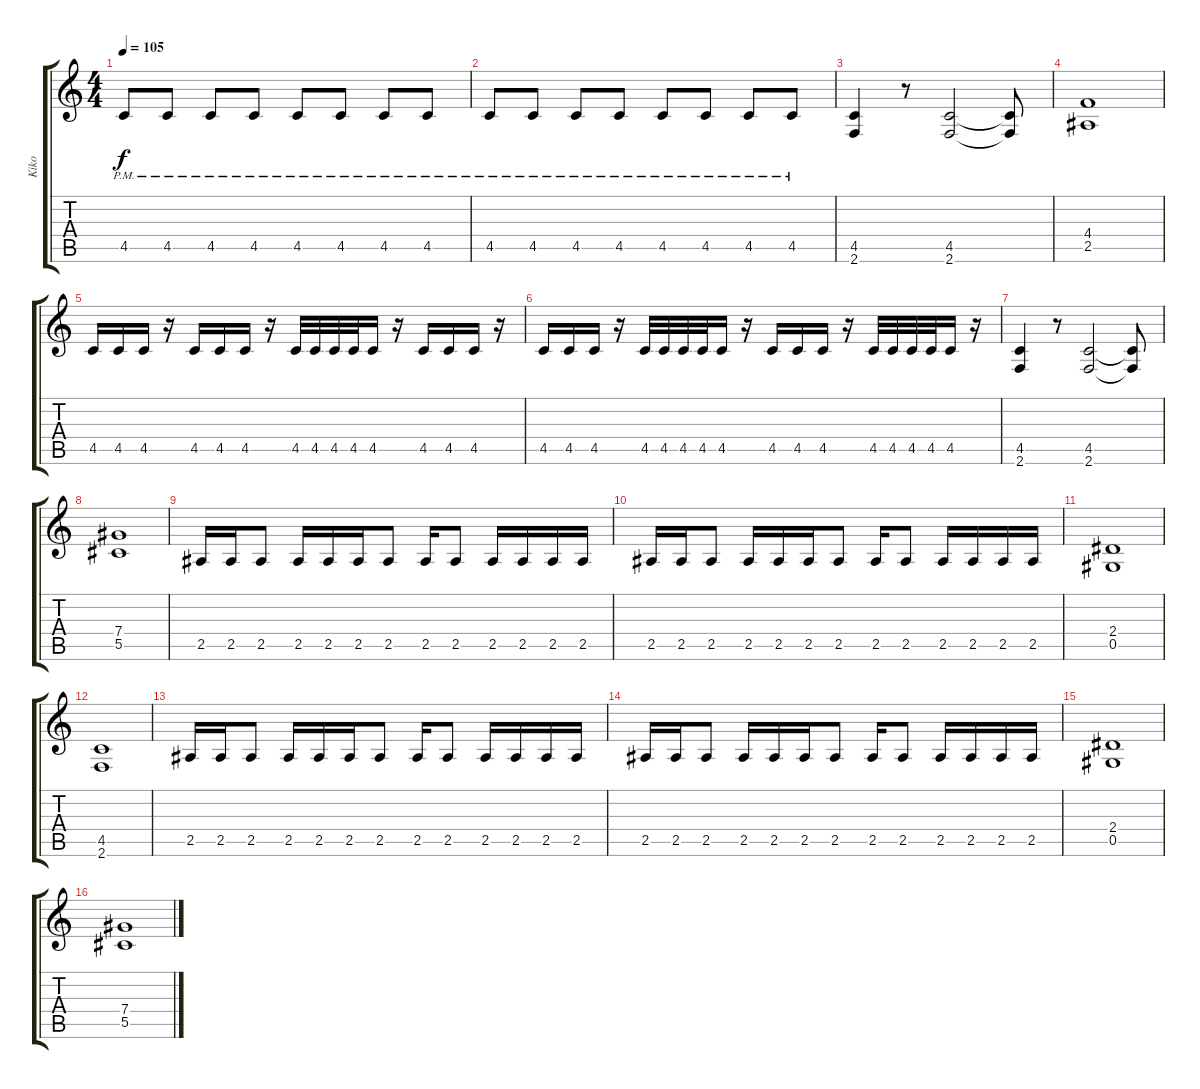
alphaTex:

\track ("Kiko" "Kiko") {instrument distortionguitar}
\staff {score tabs}
\tuning (Eb4 Bb3 Gb3 Db3 Ab2 Eb2) {hide}
\ts (4 4)
\tempo 105
\clef g2
\ks c
4.5{pm}.8{dy f} 4.5{pm}.8 4.5{pm}.8 4.5{pm}.8 4.5{pm}.8 4.5{pm}.8 4.5{pm}.8 4.5{pm}.8 |
4.5{pm}.8 4.5{pm}.8 4.5{pm}.8 4.5{pm}.8 4.5{pm}.8 4.5{pm}.8 4.5{pm}.8 4.5{pm}.8 |
(4.5 2.6).4 r.8 (4.5 2.6).2 (4.5{t} 2.6{t}).8 |
(4.4 2.5).1 |
4.5.16 4.5.16 4.5.16 r.16 4.5.16 4.5.16 4.5.16 r.16 4.5.32 4.5.32 4.5.32 4.5.32 4.5.16 r.16 4.5.16 4.5.16 4.5.16 r.16 |
4.5.16 4.5.16 4.5.16 r.16 4.5.32 4.5.32 4.5.32 4.5.32 4.5.16 r.16 4.5.16 4.5.16 4.5.16 r.16 4.5.32 4.5.32 4.5.32 4.5.32 4.5.16 r.16 |
(4.5 2.6).4 r.8 (4.5 2.6).2 (4.5{t} 2.6{t}).8 |
(7.4 5.5).1 |
2.5.16 2.5.16 2.5.8 2.5.16 2.5.16 2.5.16 2.5.8 2.5.16 2.5.8 2.5.16 2.5.16 2.5.16 2.5.16 |
2.5.16 2.5.16 2.5.8 2.5.16 2.5.16 2.5.16 2.5.8 2.5.16 2.5.8 2.5.16 2.5.16 2.5.16 2.5.16 |
(2.4 0.5).1 |
(4.5 2.6).1 |
2.5.16 2.5.16 2.5.8 2.5.16 2.5.16 2.5.16 2.5.8 2.5.16 2.5.8 2.5.16 2.5.16 2.5.16 2.5.16 |
2.5.16 2.5.16 2.5.8 2.5.16 2.5.16 2.5.16 2.5.8 2.5.16 2.5.8 2.5.16 2.5.16 2.5.16 2.5.16 |
(2.4 0.5).1 |
(7.4 5.5).1
